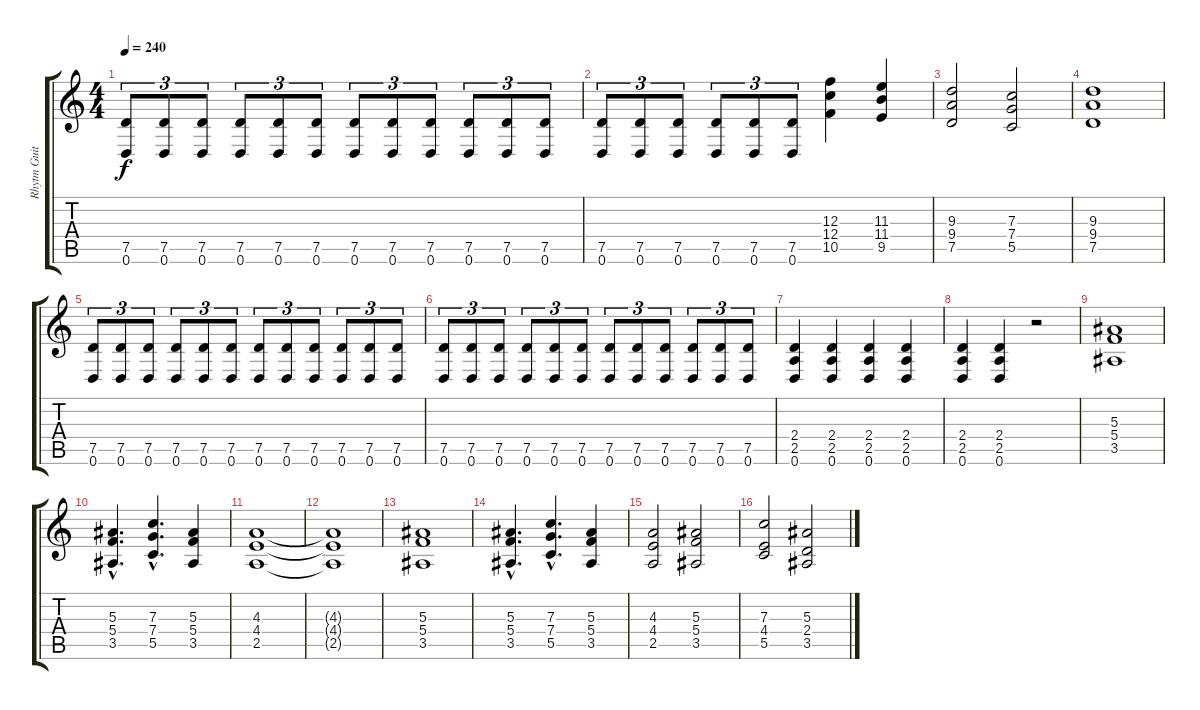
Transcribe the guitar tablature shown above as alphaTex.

\track ("Rhytm Guitar" "Rhytm Guit") {instrument distortionguitar}
\staff {score tabs}
\tuning (D4 A3 F3 C3 G2 D2) {hide}
\ts (4 4)
\tempo 240
\clef g2
\ks c
(7.5 0.6).8{tu (3 2) dy f} (7.5 0.6).8{tu (3 2)} (7.5 0.6).8{tu (3 2)} (7.5 0.6).8{tu (3 2)} (7.5 0.6).8{tu (3 2)} (7.5 0.6).8{tu (3 2)} (7.5 0.6).8{tu (3 2)} (7.5 0.6).8{tu (3 2)} (7.5 0.6).8{tu (3 2)} (7.5 0.6).8{tu (3 2)} (7.5 0.6).8{tu (3 2)} (7.5 0.6).8{tu (3 2)} |
(7.5 0.6).8{tu (3 2)} (7.5 0.6).8{tu (3 2)} (7.5 0.6).8{tu (3 2)} (7.5 0.6).8{tu (3 2)} (7.5 0.6).8{tu (3 2)} (7.5 0.6).8{tu (3 2)} (12.3 12.4 10.5).4 (11.3 11.4 9.5).4 |
(9.3 9.4 7.5).2 (7.3 7.4 5.5).2 |
(9.3 9.4 7.5).1 |
(7.5 0.6).8{tu (3 2)} (7.5 0.6).8{tu (3 2)} (7.5 0.6).8{tu (3 2)} (7.5 0.6).8{tu (3 2)} (7.5 0.6).8{tu (3 2)} (7.5 0.6).8{tu (3 2)} (7.5 0.6).8{tu (3 2)} (7.5 0.6).8{tu (3 2)} (7.5 0.6).8{tu (3 2)} (7.5 0.6).8{tu (3 2)} (7.5 0.6).8{tu (3 2)} (7.5 0.6).8{tu (3 2)} |
(7.5 0.6).8{tu (3 2)} (7.5 0.6).8{tu (3 2)} (7.5 0.6).8{tu (3 2)} (7.5 0.6).8{tu (3 2)} (7.5 0.6).8{tu (3 2)} (7.5 0.6).8{tu (3 2)} (7.5 0.6).8{tu (3 2)} (7.5 0.6).8{tu (3 2)} (7.5 0.6).8{tu (3 2)} (7.5 0.6).8{tu (3 2)} (7.5 0.6).8{tu (3 2)} (7.5 0.6).8{tu (3 2)} |
(2.4 2.5 0.6).4 (2.4 2.5 0.6).4 (2.4 2.5 0.6).4 (2.4 2.5 0.6).4 |
(2.4 2.5 0.6).4 (2.4 2.5 0.6).4 r.2 |
(5.3 5.4 3.5).1 |
(5.3{hac} 5.4{hac} 3.5{hac}).4{d} (7.3{hac} 7.4{hac} 5.5{hac}).4{d} (5.3 5.4 3.5).4 |
(4.3 4.4 2.5).1 |
(4.3{t} 4.4{t} 2.5{t}).1 |
(5.3 5.4 3.5).1 |
(5.3{hac} 5.4{hac} 3.5{hac}).4{d} (7.3{hac} 7.4{hac} 5.5{hac}).4{d} (5.3 5.4 3.5).4 |
(4.3 4.4 2.5).2 (5.3 5.4 3.5).2 |
(7.3 4.4 5.5).2 (5.3 2.4 3.5).2
